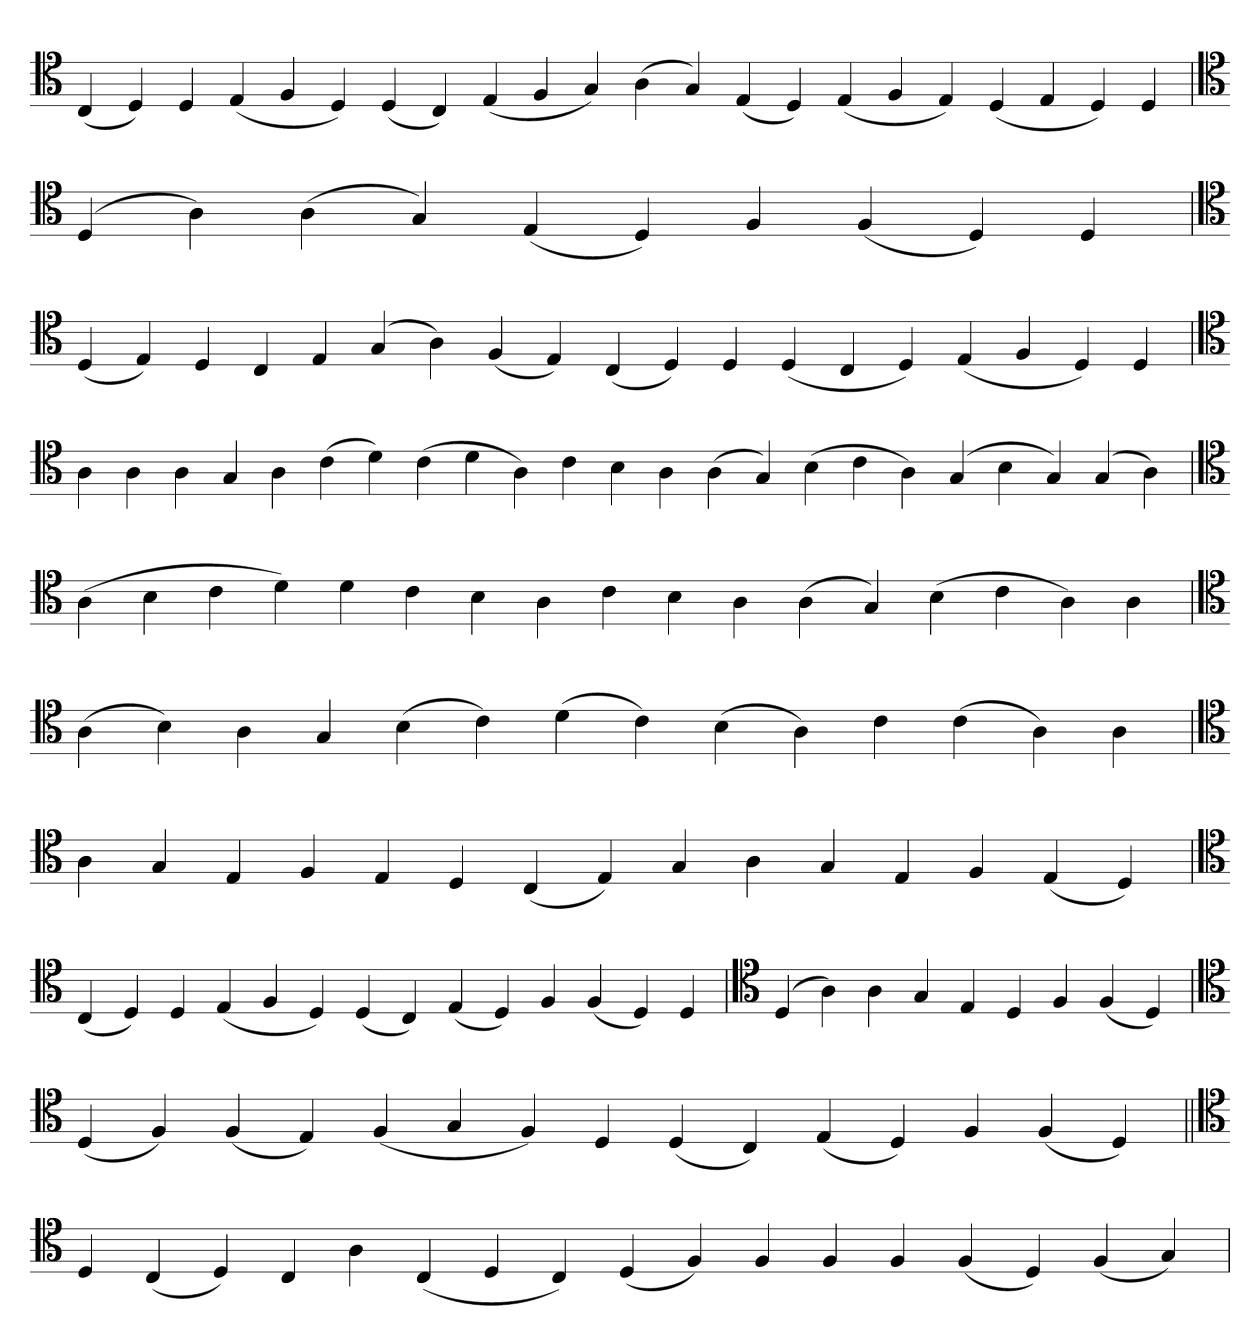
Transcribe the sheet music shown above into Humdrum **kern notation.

**kern
*part1
*staff1
*clefC4
=
(4C
4D)
4D
(4E
4F
4D)
(4D
4C)
(4E
4F
4G)
(4A
4G)
(4E
4D)
(4E
4F
4E)
(4D
4E
4D)
4D
=`
*clefC4
(4D
4A)
(4A
4G)
(4E
4D)
4F
(4F
4D)
4D
='
*clefC4
(4D
4E)
4D
4C
4E
(4G
4A)
(4F
4E)
(4C
4D)
4D
(4D
4C
4D)
(4E
4F
4D)
4D
=
*clefC4
4A
4A
4A
4G
4A
(4c
4d)
(4c
4d
4A)
4c
4B
4A
(4A
4G)
(4B
4c
4A)
(4G
4B
4G)
(4G
4A)
=`
*clefC4
(4A
4B
4c
4d)
4d
4c
4B
4A
4c
4B
4A
(4A
4G)
(4B
4c
4A)
4A
=
*clefC4
(4A
4B)
4A
4G
(4B
4c)
(4d
4c)
(4B
4A)
4c
(4c
4A)
4A
='
*clefC4
4A
4G
4E
4F
4E
4D
(4C
4E)
4G
4A
4G
4E
4F
(4E
4D)
=`
*clefC4
(4C
4D)
4D
(4E
4F
4D)
(4D
4C)
(4E
4D)
4F
(4F
4D)
4D
='
*clefC4
(4D
4A)
4A
4G
4E
4D
4F
(4F
4D)
=`
*clefC4
(4D
4F)
(4F
4E)
(4F
4G
4F)
4D
(4D
4C)
(4E
4D)
4F
(4F
4D)
=||
*clefC4
4D
(4C
4D)
4C
4A
(4C
4D
4C)
(4D
4F)
4F
4F
4F
(4F
4D)
(4F
4G)
=`
*-
